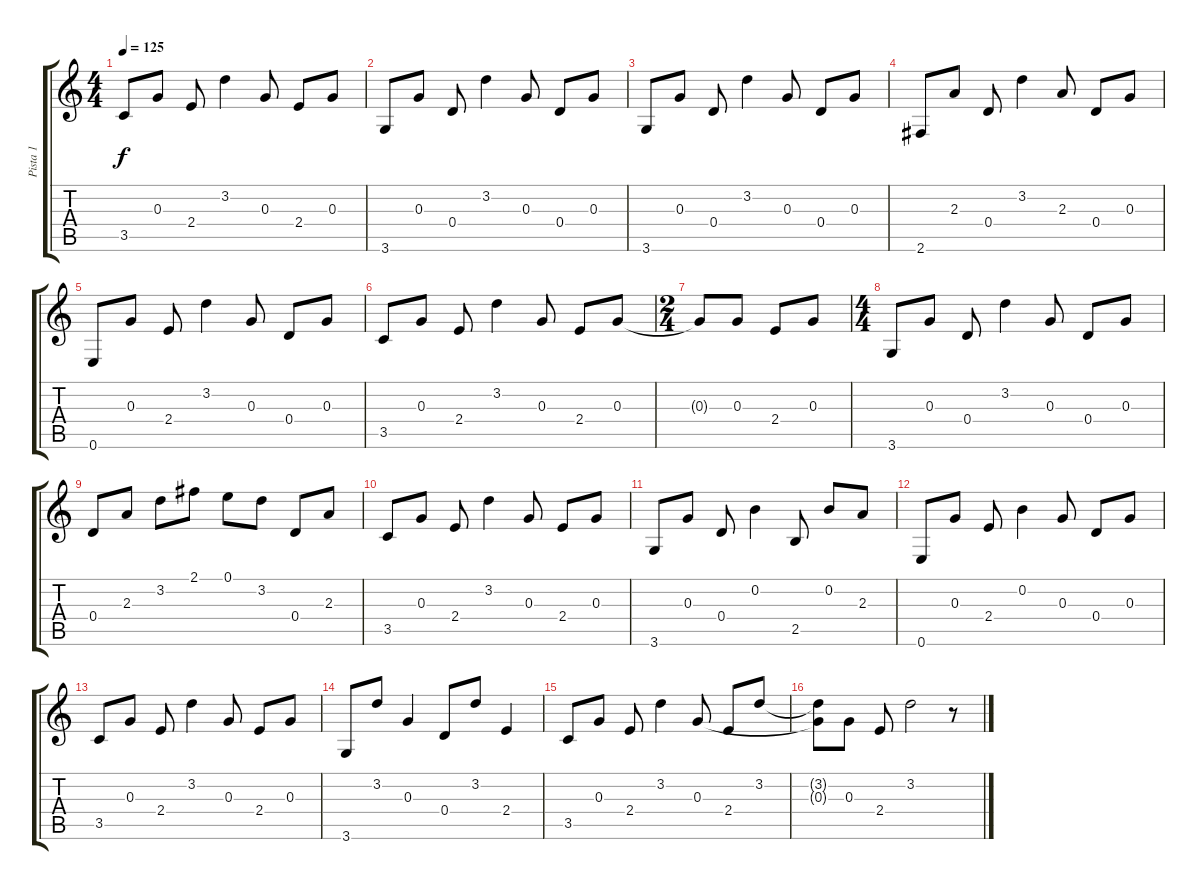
\track ("Pista 1" "Pista 1") {instrument acousticguitarnylon}
\staff {score tabs}
\tuning (E4 B3 G3 D3 A2 E2) {hide}
\ts (4 4)
\tempo 125
\clef g2
\ks c
3.5.8{dy f} 0.3.8 2.4.8 3.2.4 0.3.8 2.4.8 0.3.8 |
3.6.8 0.3.8 0.4.8 3.2.4 0.3.8 0.4.8 0.3.8 |
3.6.8 0.3.8 0.4.8 3.2.4 0.3.8 0.4.8 0.3.8 |
2.6.8 2.3.8 0.4.8 3.2.4 2.3.8 0.4.8 0.3.8 |
0.6.8 0.3.8 2.4.8 3.2.4 0.3.8 0.4.8 0.3.8 |
3.5.8 0.3.8 2.4.8 3.2.4 0.3.8 2.4.8 0.3.8 |
\ts (2 4)
0.3{t}.8 0.3.8 2.4.8 0.3.8 |
\ts (4 4)
3.6.8 0.3.8 0.4.8 3.2.4 0.3.8 0.4.8 0.3.8 |
0.4.8 2.3.8 3.2.8 2.1.8 0.1.8 3.2.8 0.4.8 2.3.8 |
3.5.8 0.3.8 2.4.8 3.2.4 0.3.8 2.4.8 0.3.8 |
3.6.8 0.3.8 0.4.8 0.2.4 2.5.8 0.2.8 2.3.8 |
0.6.8 0.3.8 2.4.8 0.2.4 0.3.8 0.4.8 0.3.8 |
3.5.8 0.3.8 2.4.8 3.2.4 0.3.8 2.4.8 0.3.8 |
3.6.8 3.2.8 0.3.4 0.4.8 3.2.8 2.4.4 |
3.5.8 0.3.8 2.4.8 3.2.4 0.3.8 2.4.8 3.2.8 |
(3.2{t} 0.3{t}).8 0.3.8 2.4.8 3.2.2 r.8
